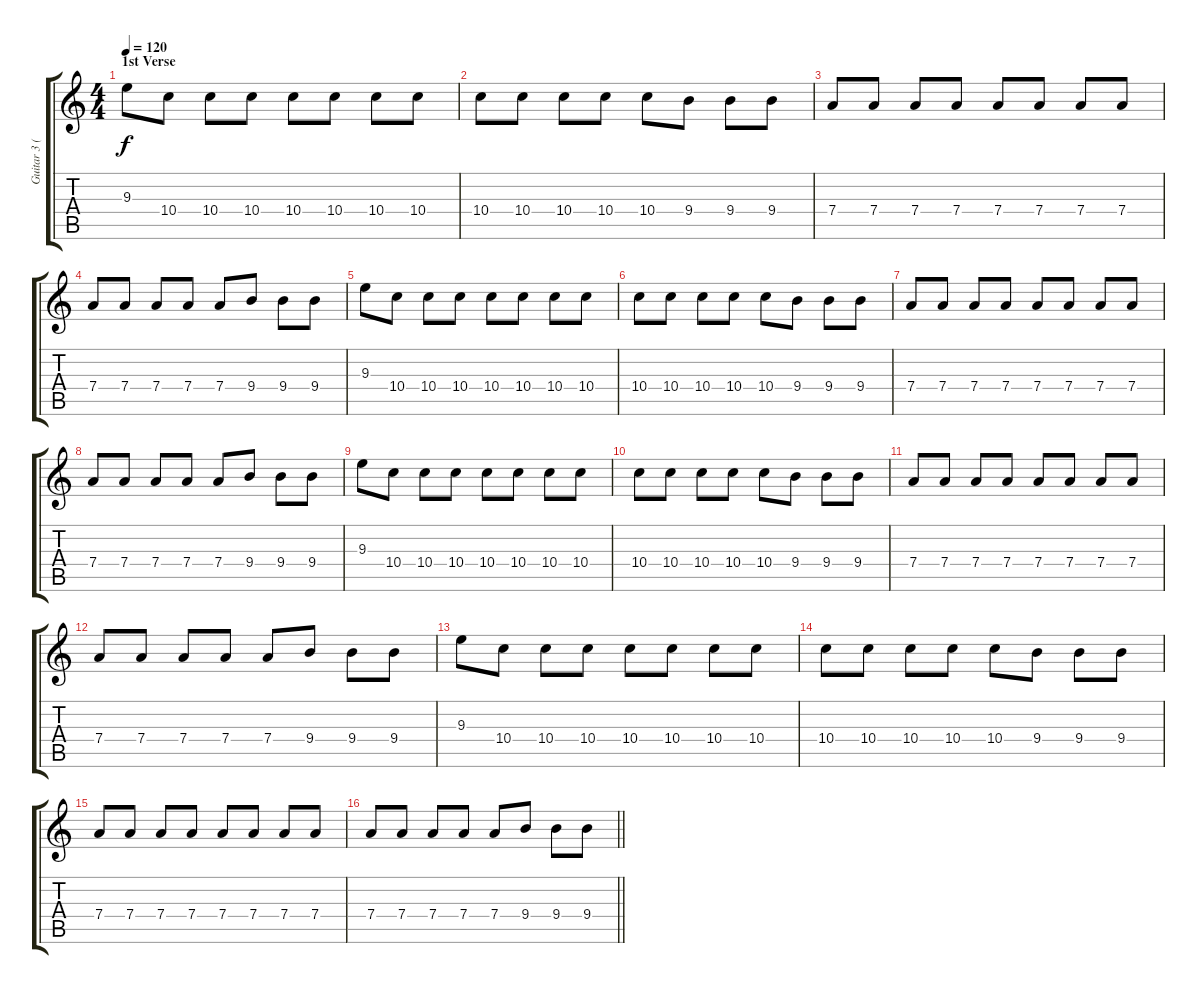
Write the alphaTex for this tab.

\track ("Guitar 3 (overdub)" "Guitar 3 (") {instrument distortionguitar}
\staff {score tabs}
\tuning (E4 B3 G3 D3 A2 E2) {hide}
\ts (4 4)
\section ("" "1st Verse")
\tempo 120
\clef g2
\ks c
9.3.8{dy f volume 6} 10.4.8 10.4.8 10.4.8 10.4.8 10.4.8 10.4.8 10.4.8 |
10.4.8 10.4.8 10.4.8 10.4.8 10.4.8 9.4.8 9.4.8 9.4.8 |
7.4.8 7.4.8 7.4.8 7.4.8 7.4.8 7.4.8 7.4.8 7.4.8 |
7.4.8 7.4.8 7.4.8 7.4.8 7.4.8 9.4.8 9.4.8 9.4.8 |
9.3.8 10.4.8 10.4.8 10.4.8 10.4.8 10.4.8 10.4.8 10.4.8 |
10.4.8 10.4.8 10.4.8 10.4.8 10.4.8 9.4.8 9.4.8 9.4.8 |
7.4.8 7.4.8 7.4.8 7.4.8 7.4.8 7.4.8 7.4.8 7.4.8 |
7.4.8 7.4.8 7.4.8 7.4.8 7.4.8 9.4.8 9.4.8 9.4.8 |
9.3.8 10.4.8 10.4.8 10.4.8 10.4.8 10.4.8 10.4.8 10.4.8 |
10.4.8 10.4.8 10.4.8 10.4.8 10.4.8 9.4.8 9.4.8 9.4.8 |
7.4.8 7.4.8 7.4.8 7.4.8 7.4.8 7.4.8 7.4.8 7.4.8 |
7.4.8 7.4.8 7.4.8 7.4.8 7.4.8 9.4.8 9.4.8 9.4.8 |
9.3.8 10.4.8 10.4.8 10.4.8 10.4.8 10.4.8 10.4.8 10.4.8 |
10.4.8 10.4.8 10.4.8 10.4.8 10.4.8 9.4.8 9.4.8 9.4.8 |
7.4.8 7.4.8 7.4.8 7.4.8 7.4.8 7.4.8 7.4.8 7.4.8 |
\barLineRight lightlight
7.4.8 7.4.8 7.4.8 7.4.8 7.4.8 9.4.8 9.4.8 9.4.8
